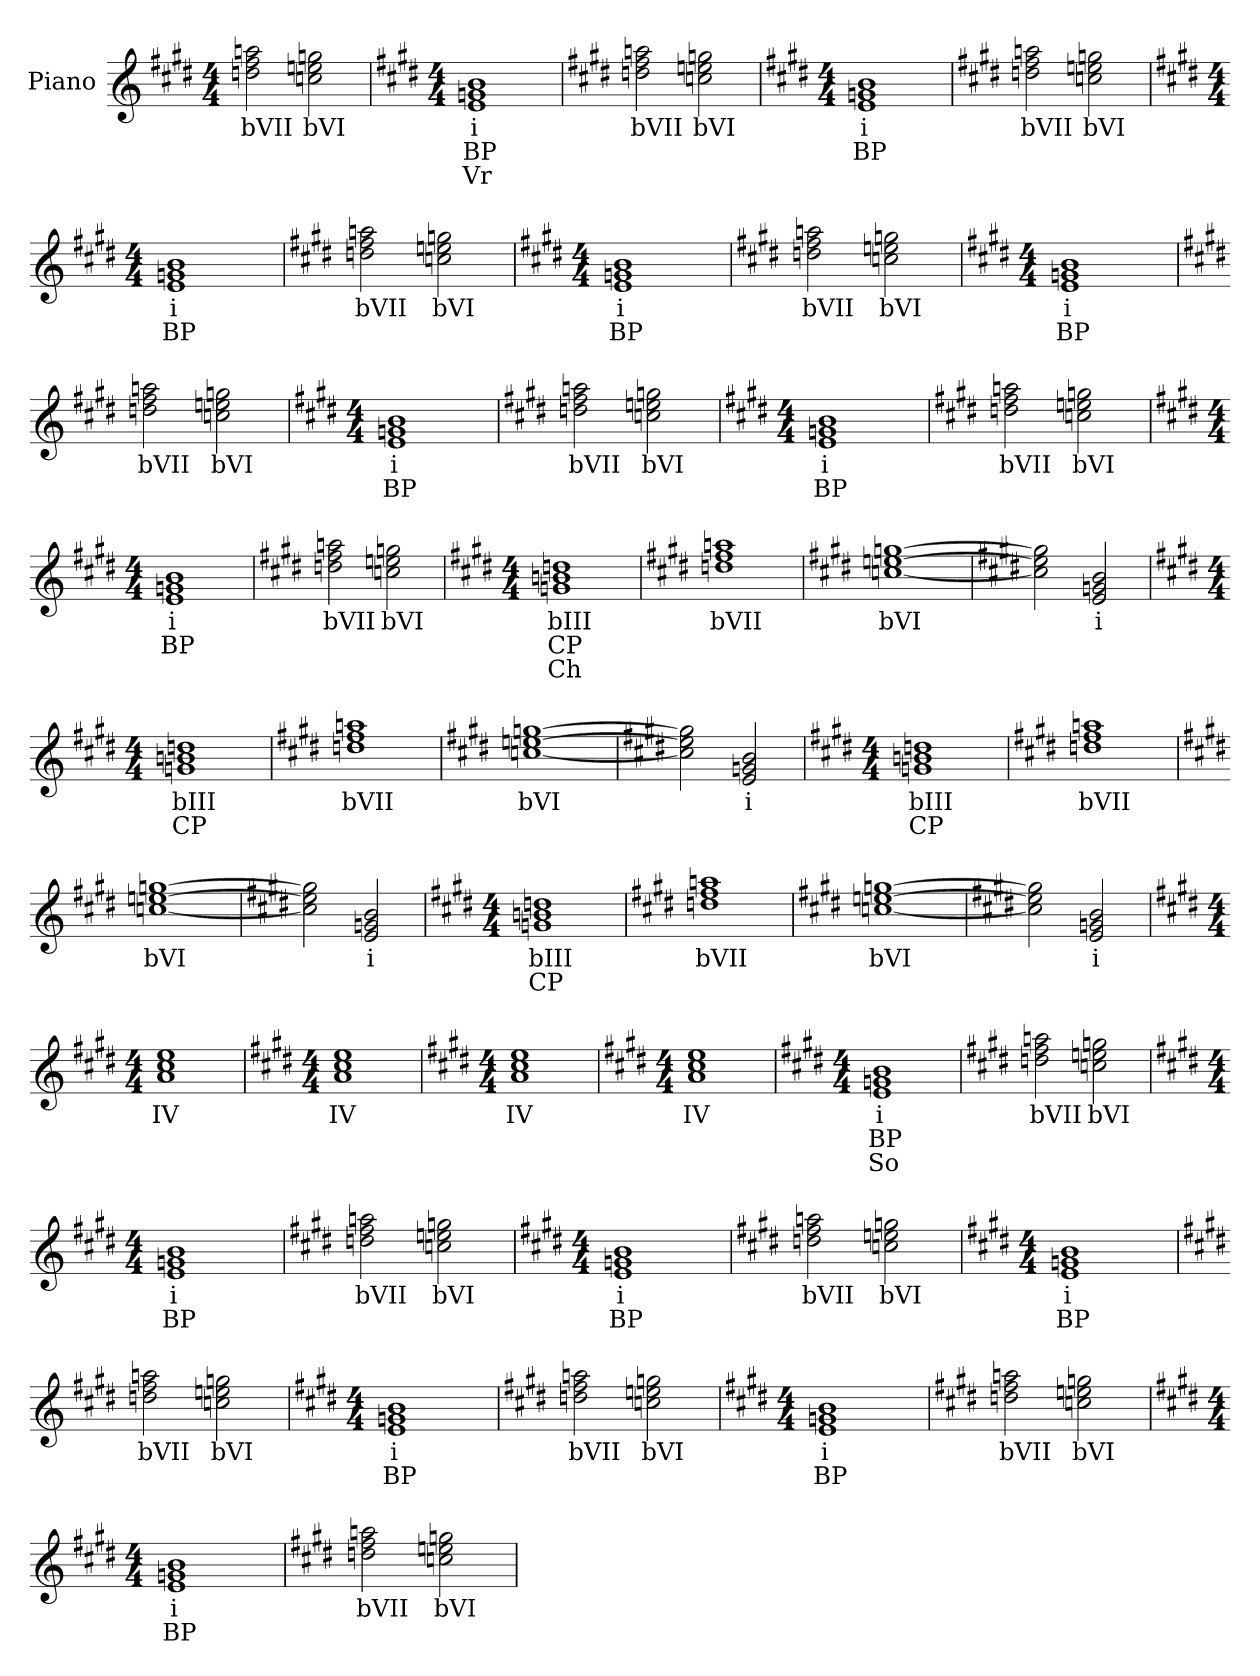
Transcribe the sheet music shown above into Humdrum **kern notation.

**kern	**text	**text	**text
*part1	*part1	*part1	*part1
*staff1	*staff1	*staff1	*staff1
*I"Piano	*	*	*
*I'Pno	*	*	*
*k[f#c#g#d#]	*	*	*
*E:	*	*	*
*M4/4	*	*	*
=	=	=	=
2ddn 2ff# 2aan	bVII	.	.
2ccn 2een 2ggn	bVI	.	.
=	=	=	=
*k[f#c#g#d#]	*	*	*
*E:	*	*	*
*M4/4	*	*	*
1e 1gn 1b	i	BP	Vr
=	=	=	=
*k[f#c#g#d#]	*	*	*
*E:	*	*	*
2ddn 2ff# 2aan	bVII	.	.
2ccn 2een 2ggn	bVI	.	.
=	=	=	=
*k[f#c#g#d#]	*	*	*
*E:	*	*	*
*M4/4	*	*	*
1e 1gn 1b	i	BP	.
=	=	=	=
*k[f#c#g#d#]	*	*	*
*E:	*	*	*
2ddn 2ff# 2aan	bVII	.	.
2ccn 2een 2ggn	bVI	.	.
=	=	=	=
*k[f#c#g#d#]	*	*	*
*E:	*	*	*
*M4/4	*	*	*
1e 1gn 1b	i	BP	.
=	=	=	=
*k[f#c#g#d#]	*	*	*
*E:	*	*	*
2ddn 2ff# 2aan	bVII	.	.
2ccn 2een 2ggn	bVI	.	.
=	=	=	=
*k[f#c#g#d#]	*	*	*
*E:	*	*	*
*M4/4	*	*	*
1e 1gn 1b	i	BP	.
=	=	=	=
*k[f#c#g#d#]	*	*	*
*E:	*	*	*
2ddn 2ff# 2aan	bVII	.	.
2ccn 2een 2ggn	bVI	.	.
=	=	=	=
*k[f#c#g#d#]	*	*	*
*E:	*	*	*
*M4/4	*	*	*
1e 1gn 1b	i	BP	.
=	=	=	=
*k[f#c#g#d#]	*	*	*
*E:	*	*	*
2ddn 2ff# 2aan	bVII	.	.
2ccn 2een 2ggn	bVI	.	.
=	=	=	=
*k[f#c#g#d#]	*	*	*
*E:	*	*	*
*M4/4	*	*	*
1e 1gn 1b	i	BP	.
=	=	=	=
*k[f#c#g#d#]	*	*	*
*E:	*	*	*
2ddn 2ff# 2aan	bVII	.	.
2ccn 2een 2ggn	bVI	.	.
=	=	=	=
*k[f#c#g#d#]	*	*	*
*E:	*	*	*
*M4/4	*	*	*
1e 1gn 1b	i	BP	.
=	=	=	=
*k[f#c#g#d#]	*	*	*
*E:	*	*	*
2ddn 2ff# 2aan	bVII	.	.
2ccn 2een 2ggn	bVI	.	.
=	=	=	=
*k[f#c#g#d#]	*	*	*
*E:	*	*	*
*M4/4	*	*	*
1e 1gn 1b	i	BP	.
=	=	=	=
*k[f#c#g#d#]	*	*	*
*E:	*	*	*
2ddn 2ff# 2aan	bVII	.	.
2ccn 2een 2ggn	bVI	.	.
=	=	=	=
*k[f#c#g#d#]	*	*	*
*E:	*	*	*
*M4/4	*	*	*
1gn 1bn 1ddn	bIII	CP	Ch
=	=	=	=
*k[f#c#g#d#]	*	*	*
*E:	*	*	*
1ddn 1ff# 1aan	bVII	.	.
=	=	=	=
*k[f#c#g#d#]	*	*	*
*E:	*	*	*
[1ccn [1een [1ggn	bVI	.	.
=	=	=	=
*k[f#c#g#d#]	*	*	*
*E:	*	*	*
2ccn] 2een] 2ggn]	.	.	.
2e 2gn 2b	i	.	.
=	=	=	=
*k[f#c#g#d#]	*	*	*
*E:	*	*	*
*M4/4	*	*	*
1gn 1bn 1ddn	bIII	CP	.
=	=	=	=
*k[f#c#g#d#]	*	*	*
*E:	*	*	*
1ddn 1ff# 1aan	bVII	.	.
=	=	=	=
*k[f#c#g#d#]	*	*	*
*E:	*	*	*
[1ccn [1een [1ggn	bVI	.	.
=	=	=	=
*k[f#c#g#d#]	*	*	*
*E:	*	*	*
2ccn] 2een] 2ggn]	.	.	.
2e 2gn 2b	i	.	.
=	=	=	=
*k[f#c#g#d#]	*	*	*
*E:	*	*	*
*M4/4	*	*	*
1gn 1bn 1ddn	bIII	CP	.
=	=	=	=
*k[f#c#g#d#]	*	*	*
*E:	*	*	*
1ddn 1ff# 1aan	bVII	.	.
=	=	=	=
*k[f#c#g#d#]	*	*	*
*E:	*	*	*
[1ccn [1een [1ggn	bVI	.	.
=	=	=	=
*k[f#c#g#d#]	*	*	*
*E:	*	*	*
2ccn] 2een] 2ggn]	.	.	.
2e 2gn 2b	i	.	.
=	=	=	=
*k[f#c#g#d#]	*	*	*
*E:	*	*	*
*M4/4	*	*	*
1gn 1bn 1ddn	bIII	CP	.
=	=	=	=
*k[f#c#g#d#]	*	*	*
*E:	*	*	*
1ddn 1ff# 1aan	bVII	.	.
=	=	=	=
*k[f#c#g#d#]	*	*	*
*E:	*	*	*
[1ccn [1een [1ggn	bVI	.	.
=	=	=	=
*k[f#c#g#d#]	*	*	*
*E:	*	*	*
2ccn] 2een] 2ggn]	.	.	.
2e 2gn 2b	i	.	.
=	=	=	=
*k[f#c#g#d#]	*	*	*
*E:	*	*	*
*M4/4	*	*	*
1a 1cc# 1ee	IV	.	.
=	=	=	=
*k[f#c#g#d#]	*	*	*
*E:	*	*	*
*M4/4	*	*	*
1a 1cc# 1ee	IV	.	.
=	=	=	=
*k[f#c#g#d#]	*	*	*
*E:	*	*	*
*M4/4	*	*	*
1a 1cc# 1ee	IV	.	.
=	=	=	=
*k[f#c#g#d#]	*	*	*
*E:	*	*	*
*M4/4	*	*	*
1a 1cc# 1ee	IV	.	.
=	=	=	=
*k[f#c#g#d#]	*	*	*
*E:	*	*	*
*M4/4	*	*	*
1e 1gn 1b	i	BP	So
=	=	=	=
*k[f#c#g#d#]	*	*	*
*E:	*	*	*
2ddn 2ff# 2aan	bVII	.	.
2ccn 2een 2ggn	bVI	.	.
=	=	=	=
*k[f#c#g#d#]	*	*	*
*E:	*	*	*
*M4/4	*	*	*
1e 1gn 1b	i	BP	.
=	=	=	=
*k[f#c#g#d#]	*	*	*
*E:	*	*	*
2ddn 2ff# 2aan	bVII	.	.
2ccn 2een 2ggn	bVI	.	.
=	=	=	=
*k[f#c#g#d#]	*	*	*
*E:	*	*	*
*M4/4	*	*	*
1e 1gn 1b	i	BP	.
=	=	=	=
*k[f#c#g#d#]	*	*	*
*E:	*	*	*
2ddn 2ff# 2aan	bVII	.	.
2ccn 2een 2ggn	bVI	.	.
=	=	=	=
*k[f#c#g#d#]	*	*	*
*E:	*	*	*
*M4/4	*	*	*
1e 1gn 1b	i	BP	.
=	=	=	=
*k[f#c#g#d#]	*	*	*
*E:	*	*	*
2ddn 2ff# 2aan	bVII	.	.
2ccn 2een 2ggn	bVI	.	.
=	=	=	=
*k[f#c#g#d#]	*	*	*
*E:	*	*	*
*M4/4	*	*	*
1e 1gn 1b	i	BP	.
=	=	=	=
*k[f#c#g#d#]	*	*	*
*E:	*	*	*
2ddn 2ff# 2aan	bVII	.	.
2ccn 2een 2ggn	bVI	.	.
=	=	=	=
*k[f#c#g#d#]	*	*	*
*E:	*	*	*
*M4/4	*	*	*
1e 1gn 1b	i	BP	.
=	=	=	=
*k[f#c#g#d#]	*	*	*
*E:	*	*	*
2ddn 2ff# 2aan	bVII	.	.
2ccn 2een 2ggn	bVI	.	.
=	=	=	=
*k[f#c#g#d#]	*	*	*
*E:	*	*	*
*M4/4	*	*	*
1e 1gn 1b	i	BP	.
=	=	=	=
*k[f#c#g#d#]	*	*	*
*E:	*	*	*
2ddn 2ff# 2aan	bVII	.	.
2ccn 2een 2ggn	bVI	.	.
=	=	=	=
*-	*-	*-	*-
